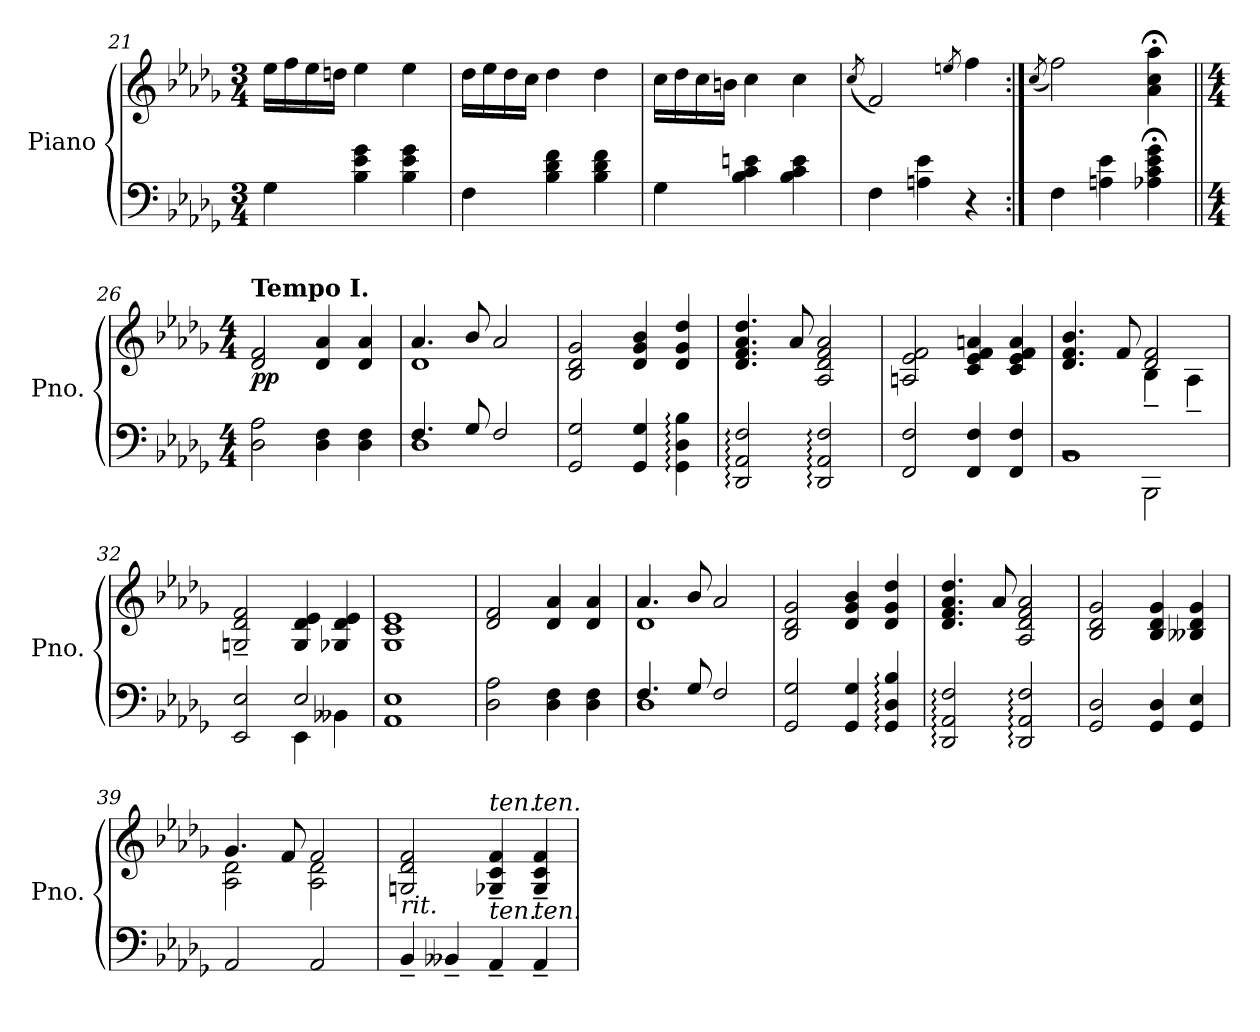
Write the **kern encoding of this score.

**kern	**kern	**dynam
*part1	*part1	*part1
*staff2	*staff1	*staff1/2
*I"Piano	*	*
*I'Pno.	*	*
!!LO:LB:g=z
*clefF4	*clefG2	*
*k[b-e-a-d-g-]	*k[b-e-a-d-g-]	*
*M3/4	*M3/4	*
=21	=21	=21
4G-\	16ee-\LL	.
.	16ff\	.
.	16ee-\	.
.	16ddn\JJ	.
4B-\ 4e-\ 4g-\	4ee-\	.
4B-\ 4e-\ 4g-\	4ee-\	.
=22	=22	=22
4F\	16dd-\LL	.
.	16ee-\	.
.	16dd-\	.
.	16cc\JJ	.
4B-\ 4d-\ 4f\	4dd-\	.
4B-\ 4d-\ 4f\	4dd-\	.
=23	=23	=23
4G-\	16cc\LL	.
.	16dd-\	.
.	16cc\	.
.	16bn\JJ	.
4B-\ 4c\ 4en\	4cc\	.
4B-\ 4c\ 4e\	4cc\	.
=24	=24	=24
.	(8qcc/	.
4F\	2f/)	.
4An\ 4e-\	.	.
.	8qeen/	.
4r	4ff\	.
=25:|!	=25:|!	=25:|!
.	(8qcc/	.
4F\	2ff\)	.
4An\ 4e-\	.	.
4A-X\;< 4c\;< 4e-\;< 4g-\;<	4a-\;< 4cc\;< 4aa-\;<	.
!!LO:PB:g=z
=26||	=26||	=26||
*M4/4	*M4/4	*
!	!LO:TX:a:B:t=Tempo I.	!
!	!	!LO:DY:b
2D-\ 2A-\	2d-/ 2f/	pp
4D-\ 4F\	4d-/ 4a-/	.
4D-\ 4F\	4d-/ 4a-/	.
=27	=27	=27
*^	*^	*
4.F/	1D-	4.a-/	1d-	.
8G-/	.	8b-/	.	.
2F/	.	2a-/	.	.
*v	*v	*	*	*
*	*v	*v	*
=28	=28	=28
2GG-/ 2G-/	2B-/ 2d-/ 2g-/	.
4GG-/ 4G-/	4d-/ 4g-/ 4b-/	.
4GG-\: 4D-\: 4B-\:	4d-/ 4g-/ 4dd-/	.
=29	=29	=29
2DD-/: 2AA-/: 2F/:	4.d-/ 4.f/ 4.a-/ 4.dd-/	.
.	8a-/	.
2DD-/: 2AA-/: 2F/:	2A-/ 2d-/ 2f/ 2a-/	.
=30	=30	=30
2FF/ 2F/	2An/ 2e-/ 2f/	.
4FF/ 4F/	4c/ 4e-/ 4f/ 4an/	.
4FF/ 4F/	4c/ 4e-/ 4f/ 4a/	.
=31	=31	=31
*^	*^	*
1BB-	2rBB	4.d-/ 4.f/ 4.b-/	2ryy	.
.	.	8f/	.	.
.	2BBB-\	2d-/ 2f/	4B-~\	.
.	.	.	4A-~\	.
*	*	*v	*v	*
=32	=32	=32	=32
2EE-/ 2E-/	2ryy	2Gn/~ 2d-/~ 2f/~	.
2E-/	4EE-\	4G/ 4d-/ 4e-/	.
.	4BB--X\	4G-X/ 4d-/ 4e-/	.
*v	*v	*	*
=33	=33	=33
1AA- 1E-	1G- 1c 1e-	.
!!LO:LB:g=z
=34	=34	=34
2D-\ 2A-\	2d-/ 2f/	.
4D-\ 4F\	4d-/ 4a-/	.
4D-\ 4F\	4d-/ 4a-/	.
=35	=35	=35
*^	*^	*
4.F/	1D-	4.a-/	1d-	.
8G-/	.	8b-/	.	.
2F/	.	2a-/	.	.
*v	*v	*	*	*
*	*v	*v	*
=36	=36	=36
2GG-/ 2G-/	2B-/ 2d-/ 2g-/	.
4GG-/ 4G-/	4d-/ 4g-/ 4b-/	.
4GG-/: 4D-/: 4B-/:	4d-/ 4g-/ 4dd-/	.
=37	=37	=37
2DD-/: 2AA-/: 2F/:	4.d-/ 4.f/ 4.a-/ 4.dd-/	.
.	8a-/	.
2DD-/: 2AA-/: 2F/:	2A-/ 2d-/ 2f/ 2a-/	.
=38	=38	=38
2GG-/ 2D-/	2B-/ 2d-/ 2g-/	.
4GG-/ 4D-/	4B-/ 4d-/ 4g-/	.
4GG-/ 4E-/	4B--X/ 4d-/ 4g-/	.
=39	=39	=39
*	*^	*
2AA-/	4.g-/	2A-\ 2d-\	.
.	8f/	.	.
2AA-/	2f/	2A-\ 2d-\	.
*	*v	*v	*
=40	=40	=40
*	*MM76	*
*	*^	*
!LO:TX:a:i:t=rit.	!	!	!
*	*v	*v	*
4BB-~/	2Gn/ 2d-/ 2f/	.
4BB--X~/	.	.
*	*MM68	*
!	!LO:TX:a:i:t=ten.	!
!LO:TX:a:i:t=ten.	!	!
4AA-~/	4G-X/~ 4c/~ 4f/~	.
*	*MM64	*
!	!LO:TX:a:i:t=ten.	!
!LO:TX:a:i:t=ten.	!	!
4AA-~/	4G-/~ 4c/~ 4f/~	.
=	=	=
*-	*-	*-
